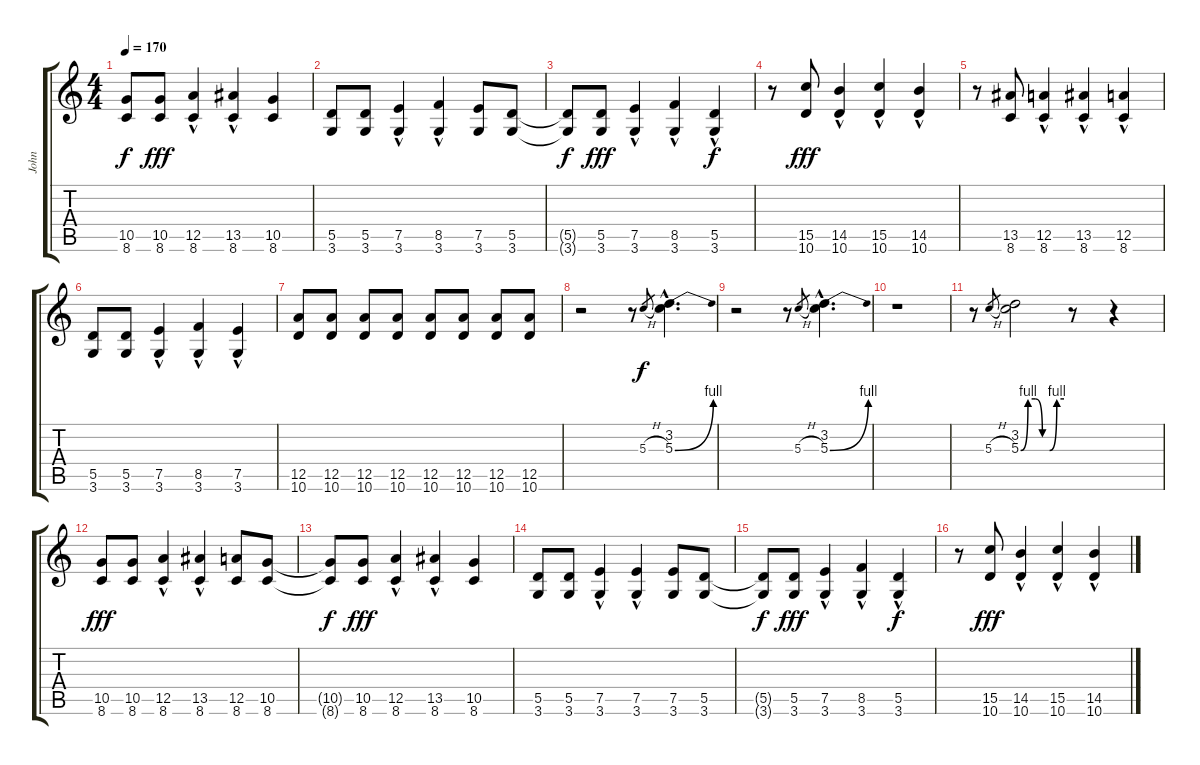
\track ("John" "John") {instrument electricguitarclean}
\staff {score tabs}
\tuning (E4 B3 G3 D3 A2 E2) {hide}
\ts (4 4)
\tempo 170
\clef g2
\ks c
(10.5 8.6).8{dy f volume 11} (10.5 8.6).8{dy fff} (12.5{hac} 8.6{hac}).4 (13.5{hac} 8.6{hac}).4 (10.5 8.6).4 |
(5.5 3.6).8 (5.5 3.6).8 (7.5{hac} 3.6{hac}).4 (8.5{hac} 3.6{hac}).4 (7.5 3.6).8 (5.5 3.6).8 |
(5.5{t} 3.6{t}).8{dy f} (5.5 3.6).8{dy fff} (7.5{hac} 3.6{hac}).4 (8.5{hac} 3.6{hac}).4 (5.5{hac} 3.6{hac}).4{dy f} |
r.8 (15.5 10.6).8{dy fff} (14.5{hac} 10.6{hac}).4 (15.5{hac} 10.6{hac}).4 (14.5{hac} 10.6{hac}).4 |
r.8 (13.5 8.6).8 (12.5{hac} 8.6{hac}).4 (13.5{hac} 8.6{hac}).4 (12.5{hac} 8.6{hac}).4 |
(5.5 3.6).8 (5.5 3.6).8 (7.5{hac} 3.6{hac}).4 (8.5{hac} 3.6{hac}).4 (7.5{hac} 3.6{hac}).4 |
(12.5 10.6).8{volume 11} (12.5 10.6).8 (12.5 10.6).8 (12.5 10.6).8 (12.5 10.6).8 (12.5 10.6).8 (12.5 10.6).8 (12.5 10.6).8 |
r.2 r.8 5.3{h}.8{gr dy f} (3.2{hac} 5.3{be (bend 0 0 60 4) hac}).4{d} |
r.2 r.8 5.3{h}.8{gr} (3.2{hac} 5.3{be (bend 0 0 60 4) hac}).4{d} |
r.1 |
r.8 5.3{h}.8{gr} (3.2 5.3{be (custom 0 0 10 4 20 4 30 0 40 0 50 4 60 4)}).2 r.8 r.4 |
(10.5 8.6).8{dy fff volume 11} (10.5 8.6).8 (12.5{hac} 8.6{hac}).4 (13.5{hac} 8.6{hac}).4 (12.5 8.6).8 (10.5 8.6).8 |
(10.5{t} 8.6{t}).8{dy f volume 11} (10.5 8.6).8{dy fff} (12.5{hac} 8.6{hac}).4 (13.5{hac} 8.6{hac}).4 (10.5 8.6).4 |
(5.5 3.6).8 (5.5 3.6).8 (7.5{hac} 3.6{hac}).4 (7.5{hac} 3.6{hac}).4 (7.5 3.6).8 (5.5 3.6).8 |
(5.5{t} 3.6{t}).8{dy f} (5.5 3.6).8{dy fff} (7.5{hac} 3.6{hac}).4 (8.5{hac} 3.6{hac}).4 (5.5{hac} 3.6{hac}).4{dy f} |
r.8 (15.5 10.6).8{dy fff} (14.5{hac} 10.6{hac}).4 (15.5{hac} 10.6{hac}).4 (14.5{hac} 10.6{hac}).4
